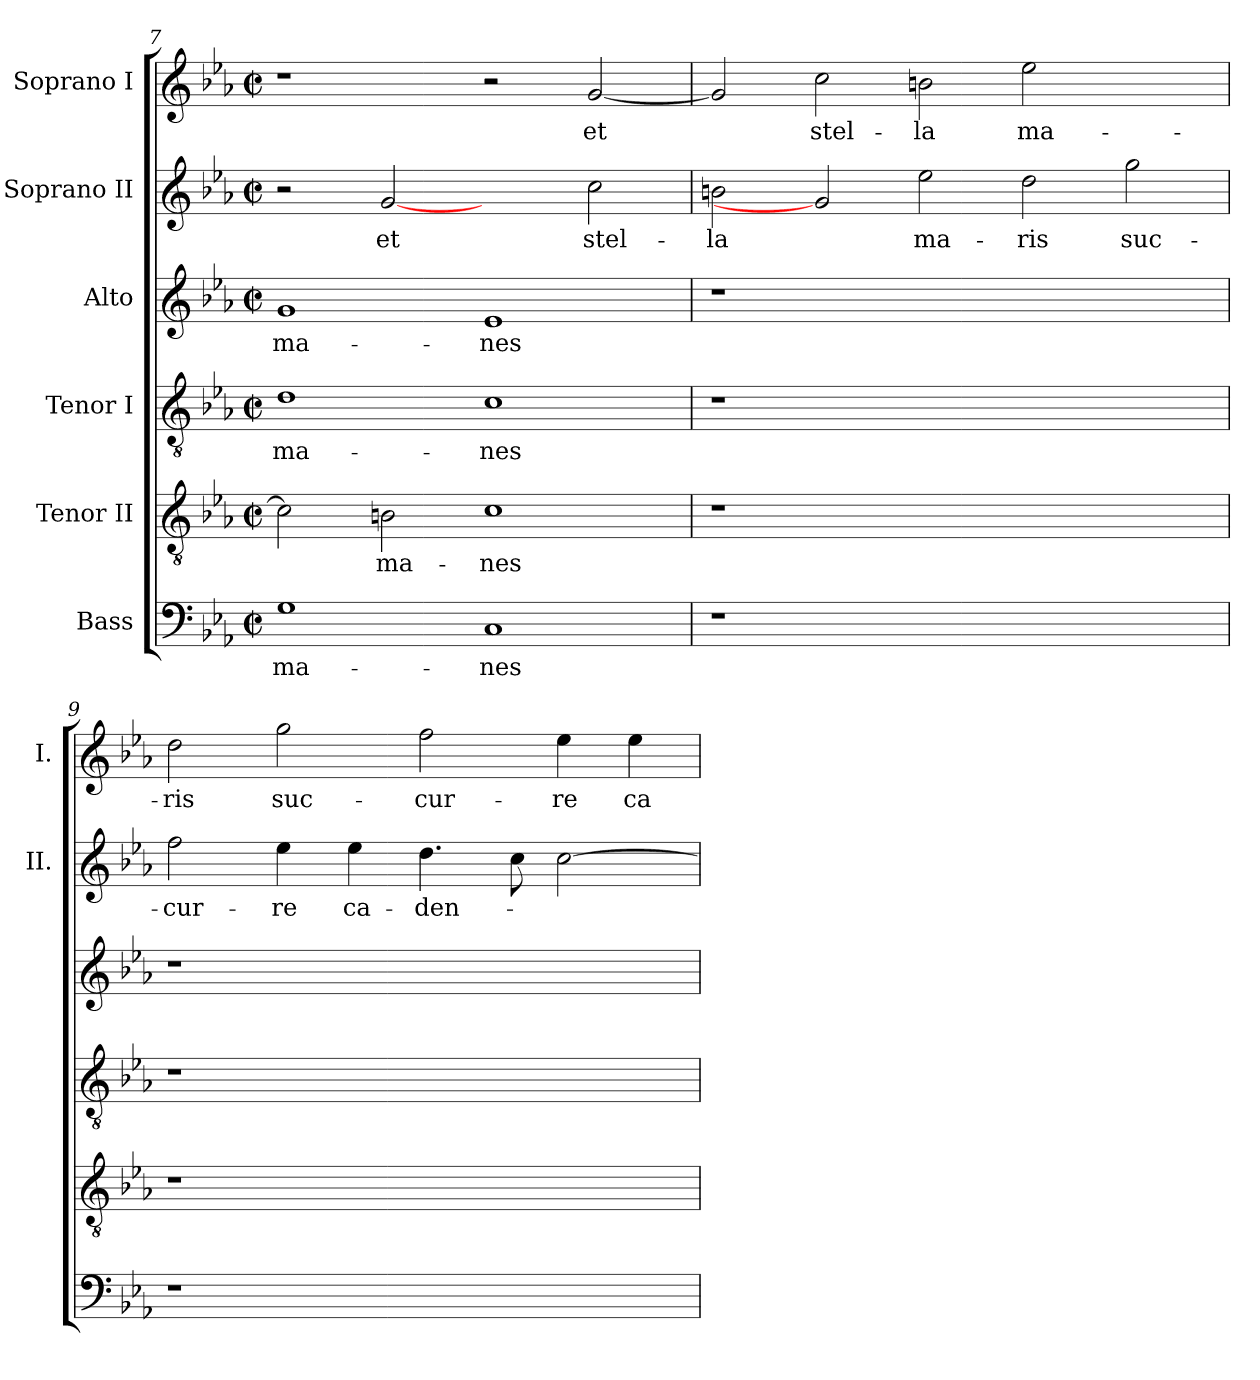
**kern	**text	**kern	**text	**kern	**text	**kern	**text	**kern	**text	**kern	**text
*part6	*part6	*part5	*part5	*part4	*part4	*part3	*part3	*part2	*part2	*part1	*part1
*staff6	*staff6	*staff5	*staff5	*staff4	*staff4	*staff3	*staff3	*staff2	*staff2	*staff1	*staff1
*I"Bass	*	*I"Tenor II	*	*I"Tenor I	*	*I"Alto	*	*I"Soprano II	*	*I"Soprano I	*
*	*	*	*	*	*	*	*	*I'II.	*	*I'I.	*
*clefF4	*	*clefGv2	*	*clefGv2	*	*clefG2	*	*clefG2	*	*clefG2	*
*	*	*	*	*ITrd7c12	*	*ITrd7c12	*	*	*	*	*
*k[b-e-a-]	*	*k[b-e-a-]	*	*k[b-e-a-]	*	*k[b-e-a-]	*	*k[b-e-a-]	*	*k[b-e-a-]	*
*E-:	*	*E-:	*	*E-:	*	*E-:	*	*E-:	*	*E-:	*
*M2/2	*	*M2/2	*	*M2/2	*	*M2/2	*	*M2/2	*	*M2/2	*
*met(c|)	*	*met(c|)	*	*met(c|)	*	*met(c|)	*	*met(c|)	*	*met(c|)	*
=7	=7	=7	=7	=7	=7	=7	=7	=7	=7	=7	=7
!	!LO:LY:b:color=#000000	!	!	!	!	!	!	!	!	!	!
!	!	!	!	!	!LO:LY:b:color=#000000	!	!	!	!	!	!
!	!	!	!	!	!	!	!LO:LY:b:color=#000000	!	!	!	!
1Gi	ma-	2ci\]	.	1Di	ma-	1Gi	ma-	2r	.	1r	.
!	!	!	!LO:LY:b:color=#000000	!	!	!	!	!	!	!	!
!	!	!	!	!	!	!	!	!	!LO:LY:b:color=#000000	!	!
.	.	2Bni\	ma-	.	.	.	.	[2gi	et	.	.
!	!LO:LY:b:color=#000000	!	!	!	!	!	!	!	!	!	!
!	!	!	!LO:LY:b:color=#000000	!	!	!	!	!	!	!	!
!	!	!	!	!	!LO:LY:b:color=#000000	!	!	!	!	!	!
!	!	!	!	!	!	!	!LO:LY:b:color=#000000	!	!	!	!
1Ci	-nes	1ci	-nes	1Ci	-nes	1E-i	-nes	2ryy	.	2r	.
!	!	!	!	!	!	!	!	!	!LO:LY:b:color=#000000	!	!
!	!	!	!	!	!	!	!	!	!	!	!LO:LY:b:color=#000000
.	.	.	.	.	.	.	.	2cci\	stel-	[<2gi/	et
!!LO:PB:g=z
=8	=8	=8	=8	=8	=8	=8	=8	=8	=8	=8	=8
!LO:N:vis=1	!	!LO:N:vis=1	!	!LO:N:vis=1	!	!LO:N:vis=1	!	!	!	!	!
!	!	!	!	!	!	!	!	!	!LO:LY:b:color=#000000	!	!
1r	.	1r	.	1r	.	1r	.	2bni\	-la	2gi/]	.
!	!	!	!	!	!	!	!	!	!	!	!LO:LY:b:color=#000000
.	.	.	.	.	.	.	.	2gi]	.	2cci\	stel-
!	!	!	!	!	!	!	!	!	!LO:LY:b:color=#000000	!	!
!	!	!	!	!	!	!	!	!	!	!	!LO:LY:b:color=#000000
1.ryy	.	1.ryy	.	1.ryy	.	1.ryy	.	2ee-i\	ma-	2bni\	-la
!	!	!	!	!	!	!	!	!	!LO:LY:b:color=#000000	!	!
!	!	!	!	!	!	!	!	!	!	!	!LO:LY:b:color=#000000
.	.	.	.	.	.	.	.	2ddi\	-ris	2ee-i\	ma-
!	!	!	!	!	!	!	!	!	!LO:LY:b:color=#000000	!	!
.	.	.	.	.	.	.	.	2ggi\	suc-	2ryy	.
=9	=9	=9	=9	=9	=9	=9	=9	=9	=9	=9	=9
!LO:N:vis=1	!	!LO:N:vis=1	!	!LO:N:vis=1	!	!LO:N:vis=1	!	!	!	!	!
!	!	!	!	!	!	!	!	!	!LO:LY:b:color=#000000	!	!
!	!	!	!	!	!	!	!	!	!	!	!LO:LY:b:color=#000000
1r	.	1r	.	1r	.	1r	.	2ffi\	-cur-	2ddi\	-ris
!	!	!	!	!	!	!	!	!	!LO:LY:b:color=#000000	!	!
!	!	!	!	!	!	!	!	!	!	!	!LO:LY:b:color=#000000
.	.	.	.	.	.	.	.	4ee-i\	-re	2ggi\	suc-
!	!	!	!	!	!	!	!	!	!LO:LY:b:color=#000000	!	!
.	.	.	.	.	.	.	.	4ee-i\	ca-	.	.
!	!	!	!	!	!	!	!	!	!LO:LY:b:color=#000000	!	!
!	!	!	!	!	!	!	!	!	!	!	!LO:LY:b:color=#000000
1ryy	.	1ryy	.	1ryy	.	1ryy	.	4.ddi\	-den-	2ffi\	-cur-
.	.	.	.	.	.	.	.	8cci\	.	.	.
!	!	!	!	!	!	!	!	!	!	!	!LO:LY:b:color=#000000
.	.	.	.	.	.	.	.	[>2cci\	.	4ee-i\	-re
!	!	!	!	!	!	!	!	!	!	!	!LO:LY:b:color=#000000
.	.	.	.	.	.	.	.	.	.	4ee-i\	ca-
=	=	=	=	=	=	=	=	=	=	=	=
*-	*-	*-	*-	*-	*-	*-	*-	*-	*-	*-	*-
